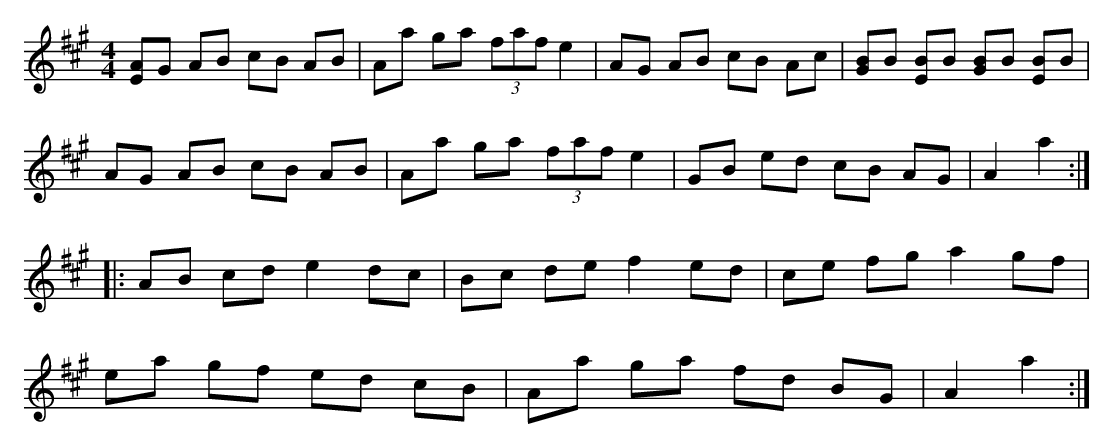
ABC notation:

X:1
M:4/4
K:A
[EA]G AB cB AB|Aa ga (3faf e2|AG AB cB Ac|[GB]B [EB]B [GB]B [EB]B|
AG AB cB AB|Aa ga (3faf e2|GB ed cB AG|A2 a2:|
|:AB cd e2 dc|Bc de f2 ed|ce fg a2 gf|
ea gf ed cB|Aa ga fd BG|A2 a2:|
